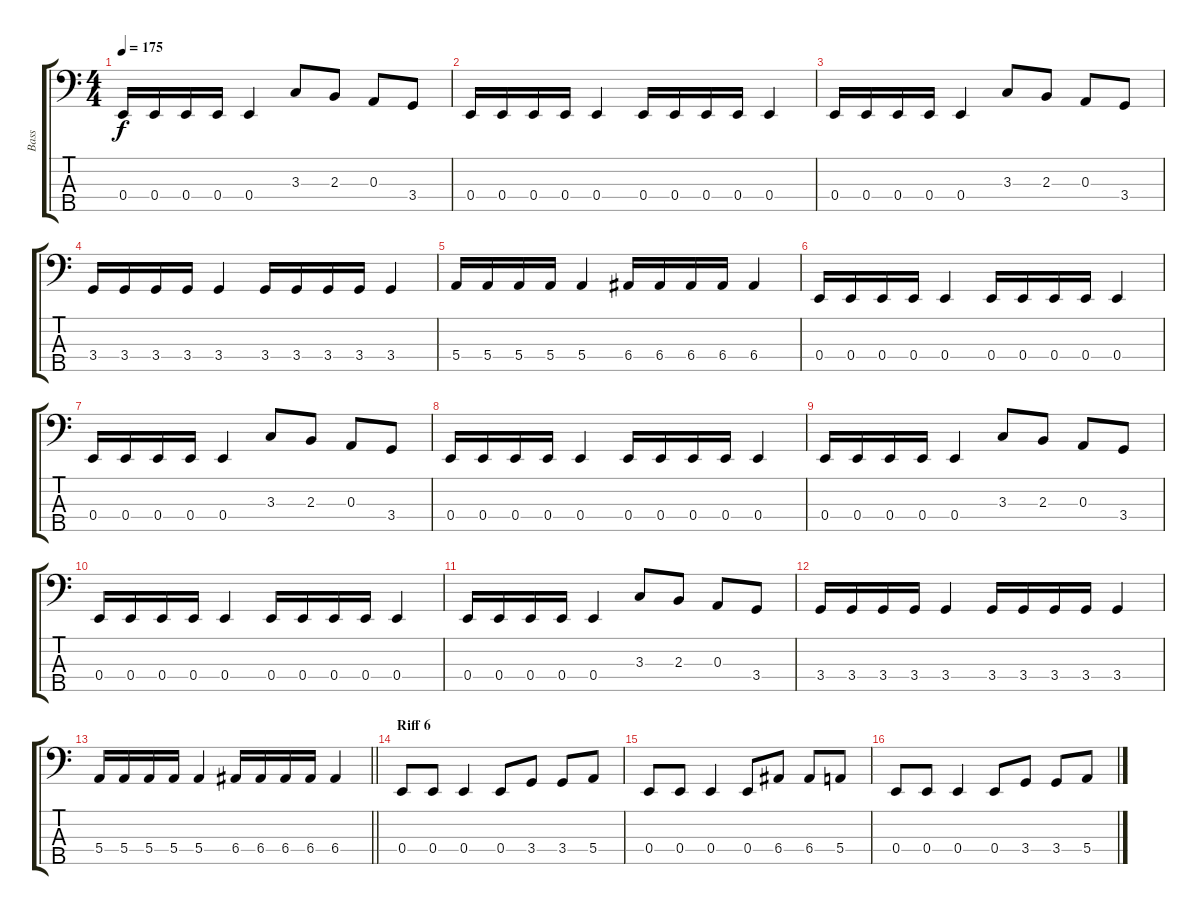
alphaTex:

\track ("Bass" "Bass") {instrument slapbass2}
\staff {score tabs}
\tuning (G2 D2 A1 E1 B0) {hide}
\ts (4 4)
\tempo 175
\clef f4
\ks c
0.4.16{dy f} 0.4.16 0.4.16 0.4.16 0.4.4 3.3.8 2.3.8 0.3.8 3.4.8 |
0.4.16 0.4.16 0.4.16 0.4.16 0.4.4 0.4.16 0.4.16 0.4.16 0.4.16 0.4.4 |
0.4.16 0.4.16 0.4.16 0.4.16 0.4.4 3.3.8 2.3.8 0.3.8 3.4.8 |
3.4.16 3.4.16 3.4.16 3.4.16 3.4.4 3.4.16 3.4.16 3.4.16 3.4.16 3.4.4 |
5.4.16 5.4.16 5.4.16 5.4.16 5.4.4 6.4.16 6.4.16 6.4.16 6.4.16 6.4.4 |
0.4.16 0.4.16 0.4.16 0.4.16 0.4.4 0.4.16 0.4.16 0.4.16 0.4.16 0.4.4 |
0.4.16 0.4.16 0.4.16 0.4.16 0.4.4 3.3.8 2.3.8 0.3.8 3.4.8 |
0.4.16 0.4.16 0.4.16 0.4.16 0.4.4 0.4.16 0.4.16 0.4.16 0.4.16 0.4.4 |
0.4.16 0.4.16 0.4.16 0.4.16 0.4.4 3.3.8 2.3.8 0.3.8 3.4.8 |
0.4.16 0.4.16 0.4.16 0.4.16 0.4.4 0.4.16 0.4.16 0.4.16 0.4.16 0.4.4 |
0.4.16 0.4.16 0.4.16 0.4.16 0.4.4 3.3.8 2.3.8 0.3.8 3.4.8 |
3.4.16 3.4.16 3.4.16 3.4.16 3.4.4 3.4.16 3.4.16 3.4.16 3.4.16 3.4.4 |
\barLineRight lightlight
5.4.16 5.4.16 5.4.16 5.4.16 5.4.4 6.4.16 6.4.16 6.4.16 6.4.16 6.4.4 |
\section ("" "Riff 6")
0.4.8 0.4.8 0.4.4 0.4.8 3.4.8 3.4.8 5.4.8 |
0.4.8 0.4.8 0.4.4 0.4.8 6.4.8 6.4.8 5.4.8 |
0.4.8 0.4.8 0.4.4 0.4.8 3.4.8 3.4.8 5.4.8
